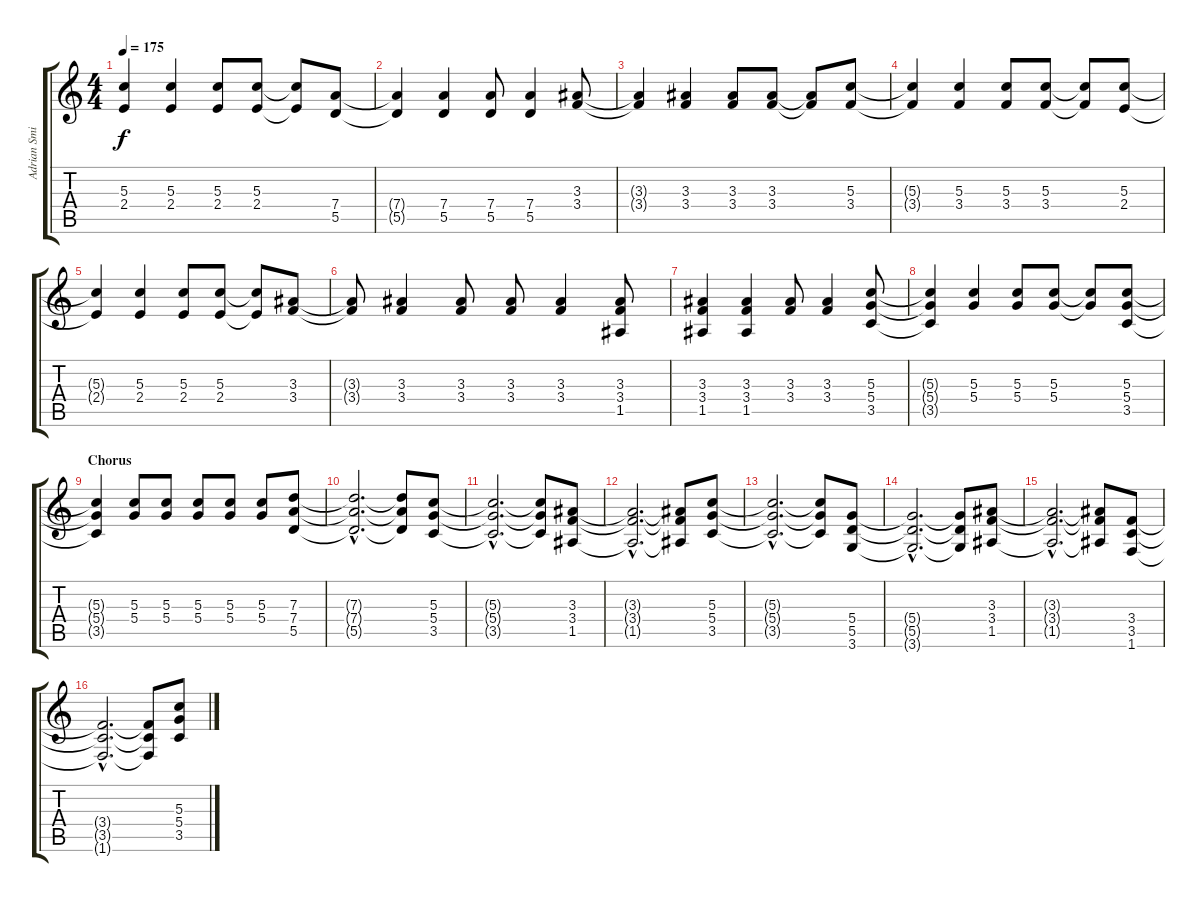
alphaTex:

\track ("Adrian Smith" "Adrian Smi") {instrument distortionguitar}
\staff {score tabs}
\tuning (E4 B3 G3 D3 A2 E2) {hide}
\ts (4 4)
\tempo 175
\clef g2
\ks c
(5.3{t} 2.4{t}).4{dy f} (5.3 2.4).4 (5.3 2.4).8 (5.3 2.4).8 (5.3{t} 2.4{t}).8 (7.4 5.5).8 |
(7.4{t} 5.5{t}).4 (7.4 5.5).4 (7.4 5.5).8 (7.4 5.5).4 (3.3 3.4).8 |
(3.3{t} 3.4{t}).4 (3.3 3.4).4 (3.3 3.4).8 (3.3 3.4).8 (3.3{t} 3.4{t}).8 (5.3 3.4).8 |
(5.3{t} 3.4{t}).4 (5.3 3.4).4 (5.3 3.4).8 (5.3 3.4).8 (5.3{t} 3.4{t}).8 (5.3 2.4).8 |
(5.3{t} 2.4{t}).4 (5.3 2.4).4 (5.3 2.4).8 (5.3 2.4).8 (5.3{t} 2.4{t}).8 (3.3 3.4).8 |
(3.3{t} 3.4{t}).8 (3.3 3.4).4 (3.3 3.4).8 (3.3 3.4).8 (3.3 3.4).4 (3.3 3.4 1.5).8 |
(3.3 3.4 1.5).4 (3.3 3.4 1.5).4 (3.3 3.4).8 (3.3 3.4).4 (5.3 5.4 3.5).8 |
(5.3{t} 5.4{t} 3.5{t}).4 (5.3 5.4).4 (5.3 5.4).8 (5.3 5.4).8 (5.3{t} 5.4{t}).8 (5.3 5.4 3.5).8 |
\section ("" "Chorus")
(5.3{t} 5.4{t} 3.5{t}).4 (5.3 5.4).8 (5.3 5.4).8 (5.3 5.4).8 (5.3 5.4).8 (5.3 5.4).8 (7.3 7.4 5.5).8 |
(7.3{hac t} 7.4{hac t} 5.5{hac t}).2{d} (7.3{t} 7.4{t} 5.5{t}).8 (5.3 5.4 3.5).8 |
(5.3{hac t} 5.4{hac t} 3.5{hac t}).2{d} (5.3{t} 5.4{t} 3.5{t}).8 (3.3 3.4 1.5).8 |
(3.3{hac t} 3.4{hac t} 1.5{hac t}).2{d} (3.3{t} 3.4{t} 1.5{t}).8 (5.3 5.4 3.5).8 |
(5.3{hac t} 5.4{hac t} 3.5{hac t}).2{d} (5.3{t} 5.4{t} 3.5{t}).8 (5.4 5.5 3.6).8 |
(5.4{hac t} 5.5{hac t} 3.6{hac t}).2{d} (5.4{t} 5.5{t} 3.6{t}).8 (3.3 3.4 1.5).8 |
(3.3{hac t} 3.4{hac t} 1.5{hac t}).2{d} (3.3{t} 3.4{t} 1.5{t}).8 (3.4 3.5 1.6).8 |
(3.4{hac t} 3.5{hac t} 1.6{hac t}).2{d} (3.4{t} 3.5{t} 1.6{t}).8 (5.3 5.4 3.5).8
